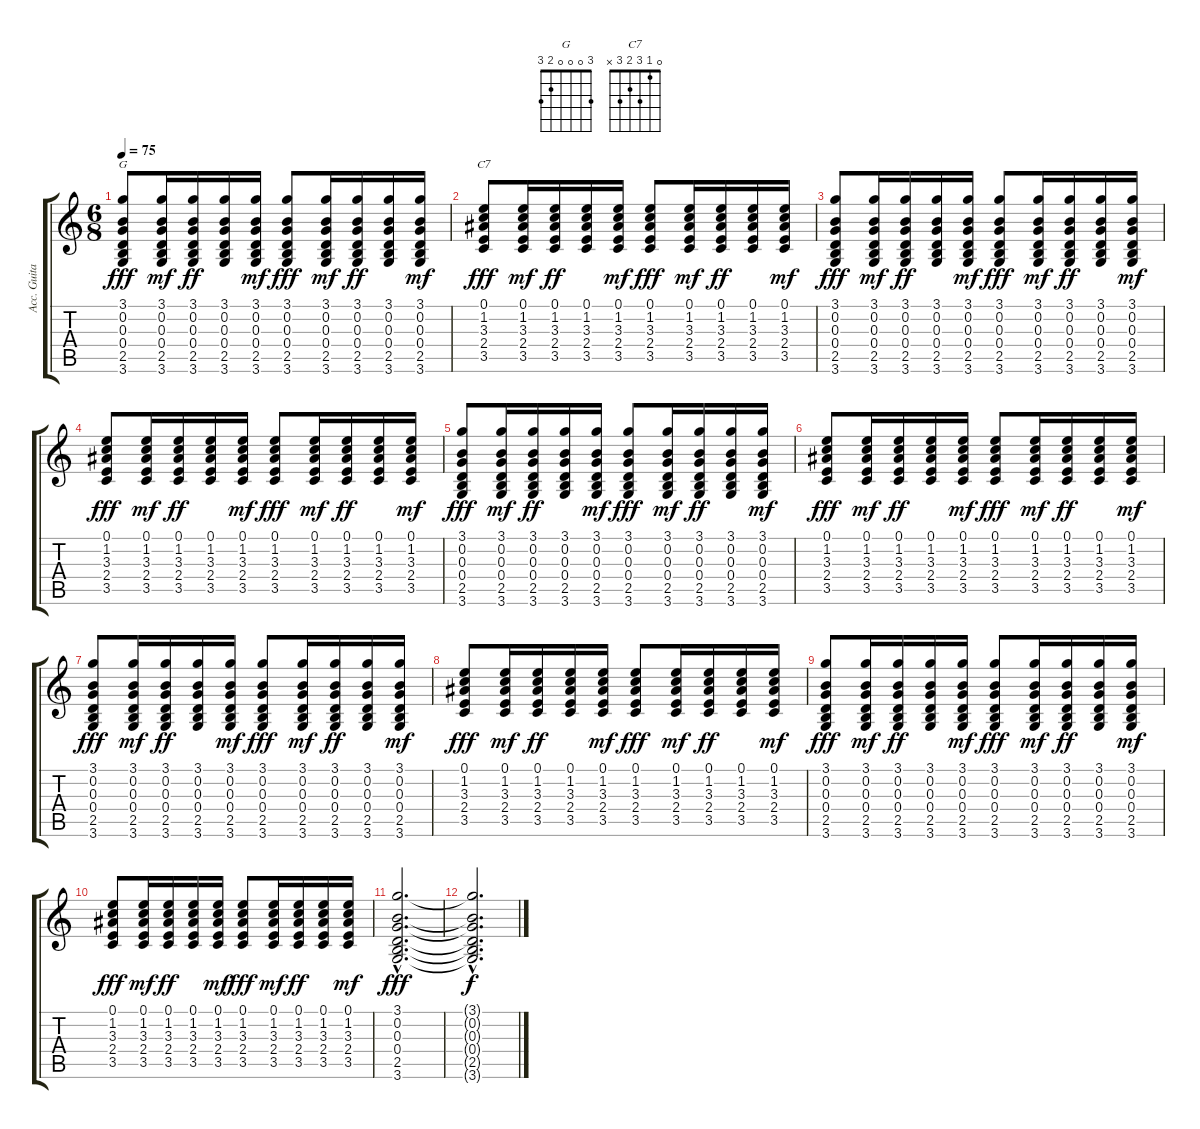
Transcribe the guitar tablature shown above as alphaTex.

\track ("Acc. Guitar (Left)" "Acc. Guita") {instrument acousticguitarsteel}
\staff {score tabs}
\tuning (E4 B3 G3 D3 A2 E2) {hide}
\chord ("G" 3 0 0 0 2 3)
\chord ("C7" 0 1 3 2 3 x)
\ts (6 8)
\tempo 75
\clef g2
\ks c
(3.1 0.2 0.3 0.4 2.5 3.6).8{ch "G" dy fff} (3.1 0.2 0.3 0.4 2.5 3.6).16{dy mf} (3.1 0.2 0.3 0.4 2.5 3.6).16{dy ff} (3.1 0.2 0.3 0.4 2.5 3.6).16 (3.1 0.2 0.3 0.4 2.5 3.6).16{dy mf} (3.1 0.2 0.3 0.4 2.5 3.6).8{dy fff} (3.1 0.2 0.3 0.4 2.5 3.6).16{dy mf} (3.1 0.2 0.3 0.4 2.5 3.6).16{dy ff} (3.1 0.2 0.3 0.4 2.5 3.6).16 (3.1 0.2 0.3 0.4 2.5 3.6).16{dy mf} |
(0.1 1.2 3.3 2.4 3.5).8{ch "C7" dy fff} (0.1 1.2 3.3 2.4 3.5).16{dy mf} (0.1 1.2 3.3 2.4 3.5).16{dy ff} (0.1 1.2 3.3 2.4 3.5).16 (0.1 1.2 3.3 2.4 3.5).16{dy mf} (0.1 1.2 3.3 2.4 3.5).8{dy fff} (0.1 1.2 3.3 2.4 3.5).16{dy mf} (0.1 1.2 3.3 2.4 3.5).16{dy ff} (0.1 1.2 3.3 2.4 3.5).16 (0.1 1.2 3.3 2.4 3.5).16{dy mf} |
(3.1 0.2 0.3 0.4 2.5 3.6).8{dy fff} (3.1 0.2 0.3 0.4 2.5 3.6).16{dy mf} (3.1 0.2 0.3 0.4 2.5 3.6).16{dy ff} (3.1 0.2 0.3 0.4 2.5 3.6).16 (3.1 0.2 0.3 0.4 2.5 3.6).16{dy mf} (3.1 0.2 0.3 0.4 2.5 3.6).8{dy fff} (3.1 0.2 0.3 0.4 2.5 3.6).16{dy mf} (3.1 0.2 0.3 0.4 2.5 3.6).16{dy ff} (3.1 0.2 0.3 0.4 2.5 3.6).16 (3.1 0.2 0.3 0.4 2.5 3.6).16{dy mf} |
(0.1 1.2 3.3 2.4 3.5).8{dy fff} (0.1 1.2 3.3 2.4 3.5).16{dy mf} (0.1 1.2 3.3 2.4 3.5).16{dy ff} (0.1 1.2 3.3 2.4 3.5).16 (0.1 1.2 3.3 2.4 3.5).16{dy mf} (0.1 1.2 3.3 2.4 3.5).8{dy fff} (0.1 1.2 3.3 2.4 3.5).16{dy mf} (0.1 1.2 3.3 2.4 3.5).16{dy ff} (0.1 1.2 3.3 2.4 3.5).16 (0.1 1.2 3.3 2.4 3.5).16{dy mf} |
(3.1 0.2 0.3 0.4 2.5 3.6).8{dy fff} (3.1 0.2 0.3 0.4 2.5 3.6).16{dy mf} (3.1 0.2 0.3 0.4 2.5 3.6).16{dy ff} (3.1 0.2 0.3 0.4 2.5 3.6).16 (3.1 0.2 0.3 0.4 2.5 3.6).16{dy mf} (3.1 0.2 0.3 0.4 2.5 3.6).8{dy fff} (3.1 0.2 0.3 0.4 2.5 3.6).16{dy mf} (3.1 0.2 0.3 0.4 2.5 3.6).16{dy ff} (3.1 0.2 0.3 0.4 2.5 3.6).16 (3.1 0.2 0.3 0.4 2.5 3.6).16{dy mf} |
(0.1 1.2 3.3 2.4 3.5).8{dy fff} (0.1 1.2 3.3 2.4 3.5).16{dy mf} (0.1 1.2 3.3 2.4 3.5).16{dy ff} (0.1 1.2 3.3 2.4 3.5).16 (0.1 1.2 3.3 2.4 3.5).16{dy mf} (0.1 1.2 3.3 2.4 3.5).8{dy fff} (0.1 1.2 3.3 2.4 3.5).16{dy mf} (0.1 1.2 3.3 2.4 3.5).16{dy ff} (0.1 1.2 3.3 2.4 3.5).16 (0.1 1.2 3.3 2.4 3.5).16{dy mf} |
(3.1 0.2 0.3 0.4 2.5 3.6).8{dy fff} (3.1 0.2 0.3 0.4 2.5 3.6).16{dy mf} (3.1 0.2 0.3 0.4 2.5 3.6).16{dy ff} (3.1 0.2 0.3 0.4 2.5 3.6).16 (3.1 0.2 0.3 0.4 2.5 3.6).16{dy mf} (3.1 0.2 0.3 0.4 2.5 3.6).8{dy fff} (3.1 0.2 0.3 0.4 2.5 3.6).16{dy mf} (3.1 0.2 0.3 0.4 2.5 3.6).16{dy ff} (3.1 0.2 0.3 0.4 2.5 3.6).16 (3.1 0.2 0.3 0.4 2.5 3.6).16{dy mf} |
(0.1 1.2 3.3 2.4 3.5).8{dy fff} (0.1 1.2 3.3 2.4 3.5).16{dy mf} (0.1 1.2 3.3 2.4 3.5).16{dy ff} (0.1 1.2 3.3 2.4 3.5).16 (0.1 1.2 3.3 2.4 3.5).16{dy mf} (0.1 1.2 3.3 2.4 3.5).8{dy fff} (0.1 1.2 3.3 2.4 3.5).16{dy mf} (0.1 1.2 3.3 2.4 3.5).16{dy ff} (0.1 1.2 3.3 2.4 3.5).16 (0.1 1.2 3.3 2.4 3.5).16{dy mf} |
(3.1 0.2 0.3 0.4 2.5 3.6).8{dy fff} (3.1 0.2 0.3 0.4 2.5 3.6).16{dy mf} (3.1 0.2 0.3 0.4 2.5 3.6).16{dy ff} (3.1 0.2 0.3 0.4 2.5 3.6).16 (3.1 0.2 0.3 0.4 2.5 3.6).16{dy mf} (3.1 0.2 0.3 0.4 2.5 3.6).8{dy fff} (3.1 0.2 0.3 0.4 2.5 3.6).16{dy mf} (3.1 0.2 0.3 0.4 2.5 3.6).16{dy ff} (3.1 0.2 0.3 0.4 2.5 3.6).16 (3.1 0.2 0.3 0.4 2.5 3.6).16{dy mf} |
(0.1 1.2 3.3 2.4 3.5).8{dy fff} (0.1 1.2 3.3 2.4 3.5).16{dy mf} (0.1 1.2 3.3 2.4 3.5).16{dy ff} (0.1 1.2 3.3 2.4 3.5).16 (0.1 1.2 3.3 2.4 3.5).16{dy mf} (0.1 1.2 3.3 2.4 3.5).8{dy fff} (0.1 1.2 3.3 2.4 3.5).16{dy mf} (0.1 1.2 3.3 2.4 3.5).16{dy ff} (0.1 1.2 3.3 2.4 3.5).16 (0.1 1.2 3.3 2.4 3.5).16{dy mf} |
(3.1{hac} 0.2{hac} 0.3{hac} 0.4{hac} 2.5{hac} 3.6{hac}).2{d dy fff} |
(3.1{hac t} 0.2{hac t} 0.3{hac t} 0.4{hac t} 2.5{hac t} 3.6{hac t}).2{d dy f}
